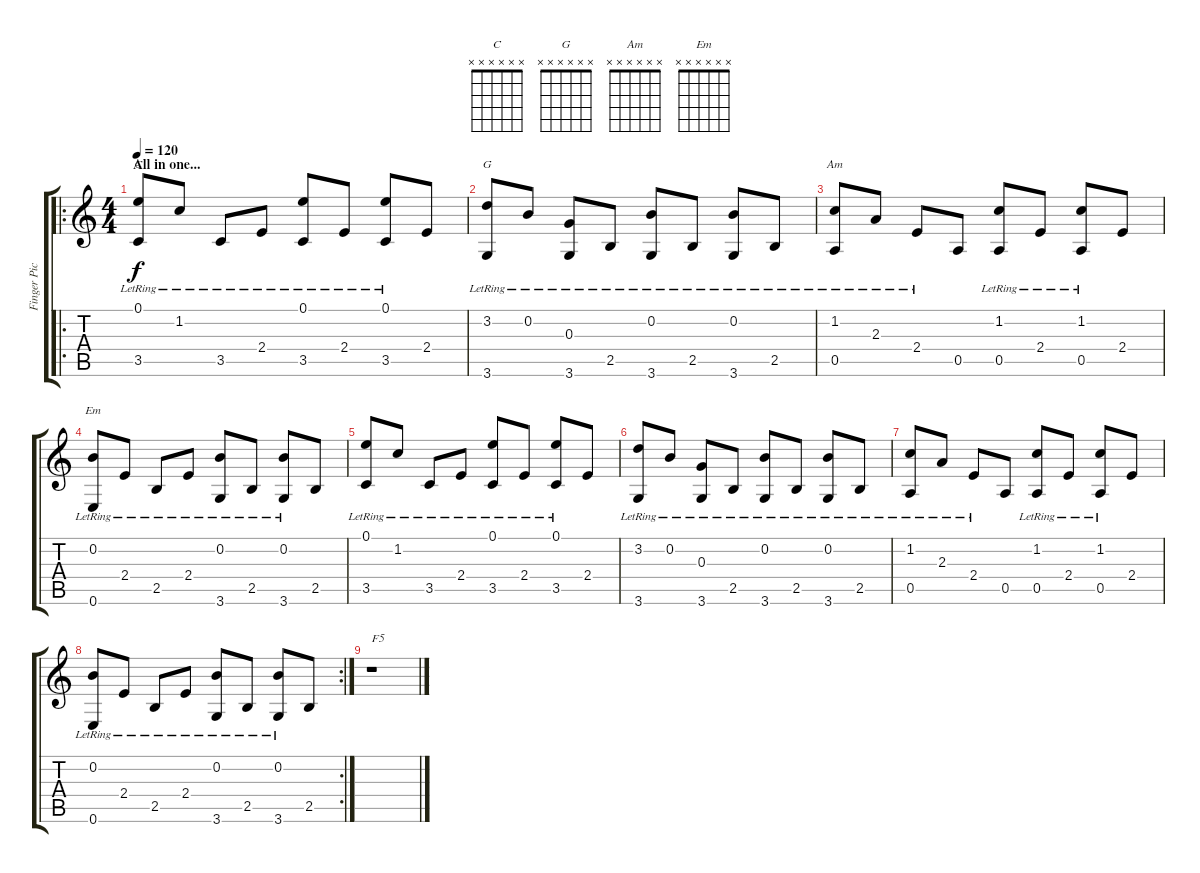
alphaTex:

\track ("Finger Picking" "Finger Pic") {instrument acousticguitarsteel}
\staff {score tabs}
\tuning (E4 B3 G3 D3 A2 E2) {hide}
\chord ("C" x x x x x x)
\chord ("G" x x x x x x)
\chord ("Am" x x x x x x)
\chord ("Em" x x x x x x)
\ro
\ts (4 4)
\section ("" "All in one...")
\tempo 120
\clef g2
\ks c
(0.1{lr} 3.5{lr}).8{ch "C" dy f} 1.2{lr}.8 3.5{lr}.8 2.4{lr}.8 (0.1{lr} 3.5{lr}).8 2.4{lr}.8 (0.1{lr} 3.5{lr}).8 2.4.8 |
(3.2 3.6{lr}).8{ch "G"} 0.2{lr}.8 (0.3{lr} 3.6{lr}).8 2.5{lr}.8 (0.2{lr} 3.6{lr}).8 2.5{lr}.8 (0.2{lr} 3.6{lr}).8 2.5{lr}.8 |
(1.2{lr} 0.5{lr}).8{ch "Am"} 2.3{lr}.8 2.4{lr}.8 0.5.8 (1.2{lr} 0.5{lr}).8 2.4{lr}.8 (1.2{lr} 0.5{lr}).8 2.4.8 |
(0.2{lr} 0.6{lr}).8{ch "Em"} 2.4{lr}.8 2.5{lr}.8 2.4{lr}.8 (0.2{lr} 3.6{lr}).8 2.5{lr}.8 (0.2{lr} 3.6{lr}).8 2.5.8 |
(0.1{lr} 3.5{lr}).8 1.2{lr}.8 3.5{lr}.8 2.4{lr}.8 (0.1{lr} 3.5{lr}).8 2.4{lr}.8 (0.1{lr} 3.5{lr}).8 2.4.8 |
(3.2 3.6{lr}).8 0.2{lr}.8 (0.3{lr} 3.6{lr}).8 2.5{lr}.8 (0.2{lr} 3.6{lr}).8 2.5{lr}.8 (0.2{lr} 3.6{lr}).8 2.5{lr}.8 |
(1.2{lr} 0.5{lr}).8 2.3{lr}.8 2.4{lr}.8 0.5.8 (1.2{lr} 0.5{lr}).8 2.4{lr}.8 (1.2{lr} 0.5{lr}).8 2.4.8 |
\rc 2
(0.2{lr} 0.6{lr}).8 2.4{lr}.8 2.5{lr}.8 2.4{lr}.8 (0.2{lr} 3.6{lr}).8 2.5{lr}.8 (0.2{lr} 3.6{lr}).8 2.5.8 |
r.1{txt "F5"}
